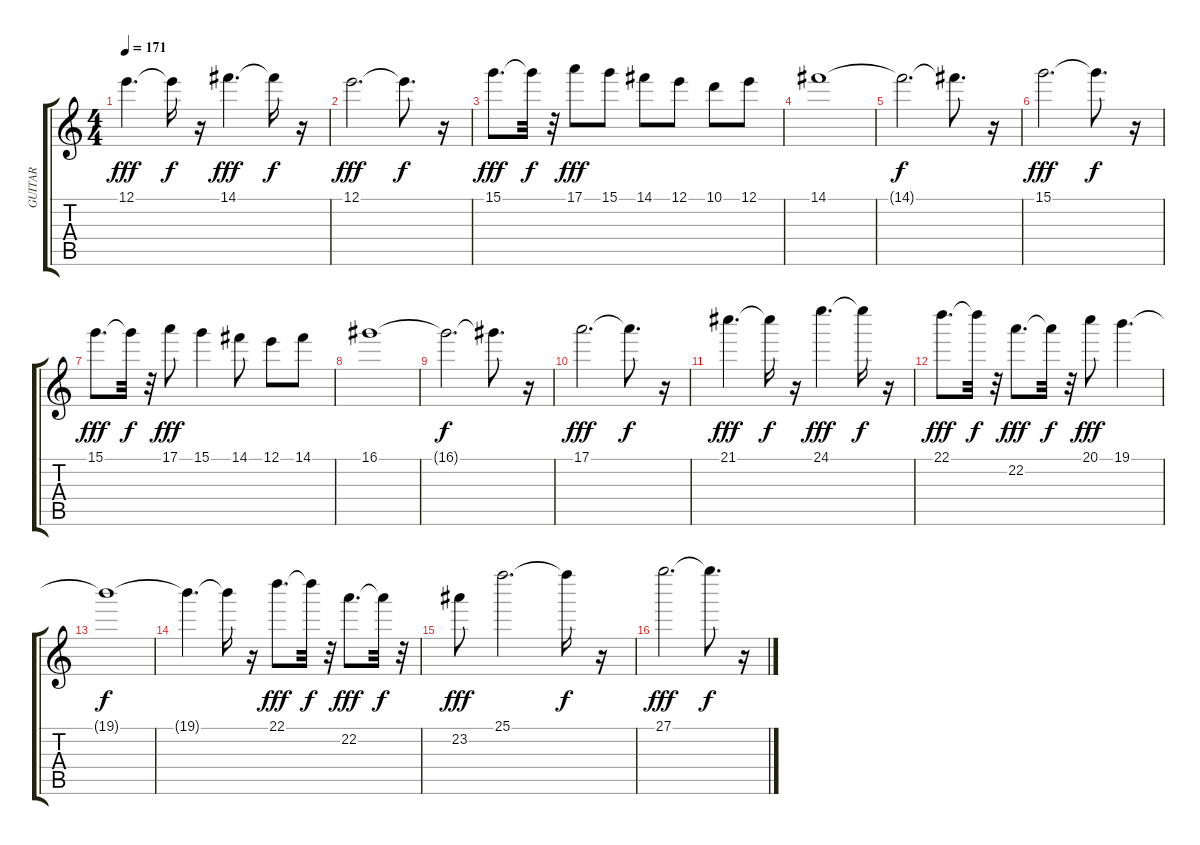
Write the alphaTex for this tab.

\track ("GUITAR" "GUITAR") {instrument acousticguitarsteel}
\staff {score tabs}
\tuning (E4 B3 G3 D3 A2 E2) {hide}
\ts (4 4)
\tempo 171
\clef g2
\ks c
12.1.4{d dy fff} 12.1{t}.16{dy f} r.16 14.1.4{d dy fff} 14.1{t}.16{dy f} r.16 |
12.1.2{d dy fff} 12.1{t}.8{d dy f} r.16 |
15.1.8{d dy fff} 15.1{t}.32{dy f} r.32 17.1.8{dy fff} 15.1.8 14.1.8 12.1.8 10.1.8 12.1.8 |
14.1.1 |
14.1{t}.2{d dy f} 14.1{t}.8{d} r.16 |
15.1.2{d dy fff} 15.1{t}.8{d dy f} r.16 |
15.1.8{d dy fff} 15.1{t}.32{dy f} r.32 17.1.8{dy fff} 15.1.4 14.1.8 12.1.8 14.1.8 |
16.1.1 |
16.1{t}.2{d dy f} 16.1{t}.8{d} r.16 |
17.1.2{d dy fff} 17.1{t}.8{d dy f} r.16 |
21.1.4{d dy fff} 21.1{t}.16{dy f} r.16 24.1.4{d dy fff} 24.1{t}.16{dy f} r.16 |
22.1.8{d dy fff} 22.1{t}.32{dy f} r.32 22.2.8{d dy fff} 22.2{t}.32{dy f} r.32 20.1.8{dy fff} 19.1.4{d} |
19.1{t}.1{dy f} |
19.1{t}.4{d} 19.1{t}.16 r.16 22.1.8{d dy fff} 22.1{t}.32{dy f} r.32 22.2.8{d dy fff} 22.2{t}.32{dy f} r.32 |
23.2.8{dy fff} 25.1.2{d} 25.1{t}.16{dy f} r.16 |
27.1.2{d dy fff} 27.1{t}.8{d dy f} r.16
